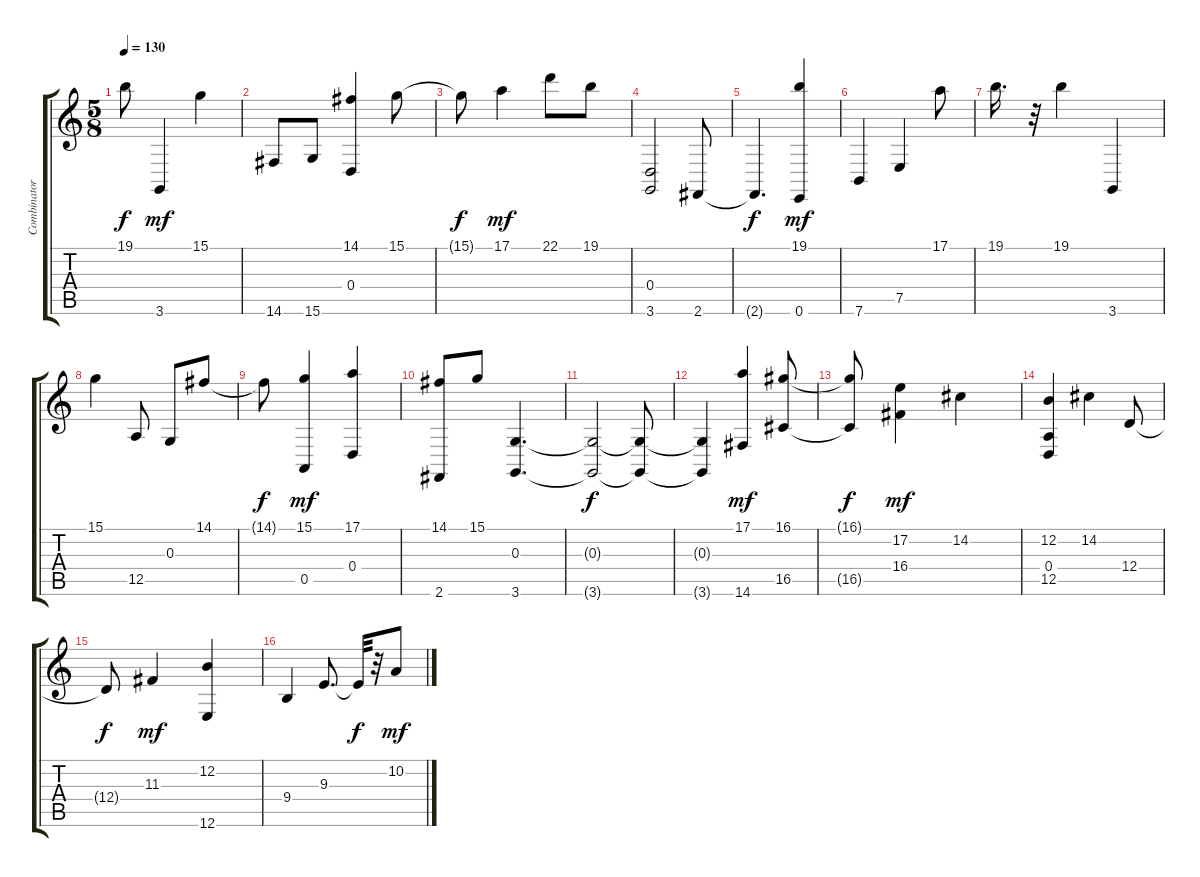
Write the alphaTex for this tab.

\track ("Combinator 1 (Staff 1)" "Combinator") {instrument acousticgrandpiano}
\staff {score tabs}
\tuning (E4 B3 G3 D3 A2 E2) {hide}
\ts (5 8)
\tempo 130
\clef g2
\ks c
19.1{t}.8{dy f} 3.6.4{dy mf} 15.1.4 |
14.6.8 15.6.8 (14.1 0.4).4 15.1.8 |
15.1{t}.8{dy f} 17.1.4{dy mf} 22.1.8 19.1.8 |
(0.4 3.6).2 2.6.8 |
2.6{t}.4{d dy f} (19.1 0.6).4{dy mf} |
7.6.4 7.5.4 17.1.8 |
19.1.16{d} r.32 19.1.4 3.6.4 |
15.1.4 12.5.8 0.3.8 14.1.8 |
14.1{t}.8{dy f} (15.1 0.5).4{dy mf} (17.1 0.4).4 |
(14.1 2.6).8 15.1.8 (0.3 3.6).4{d} |
(0.3{t} 3.6{t}).2{dy f} (0.3{t} 3.6{t}).8 |
(0.3{t} 3.6{t}).4 (17.1 14.6).4{dy mf} (16.1 16.5).8 |
(16.1{t} 16.5{t}).8{dy f} (17.2 16.4).4{dy mf} 14.2.4 |
(12.2 0.4 12.5).4 14.2.4 12.4.8 |
12.4{t}.8{dy f} 11.3.4{dy mf} (12.2 12.6).4 |
9.4.4 9.3.8{d} 9.3{t}.32{dy f} r.32 10.2.8{dy mf}
